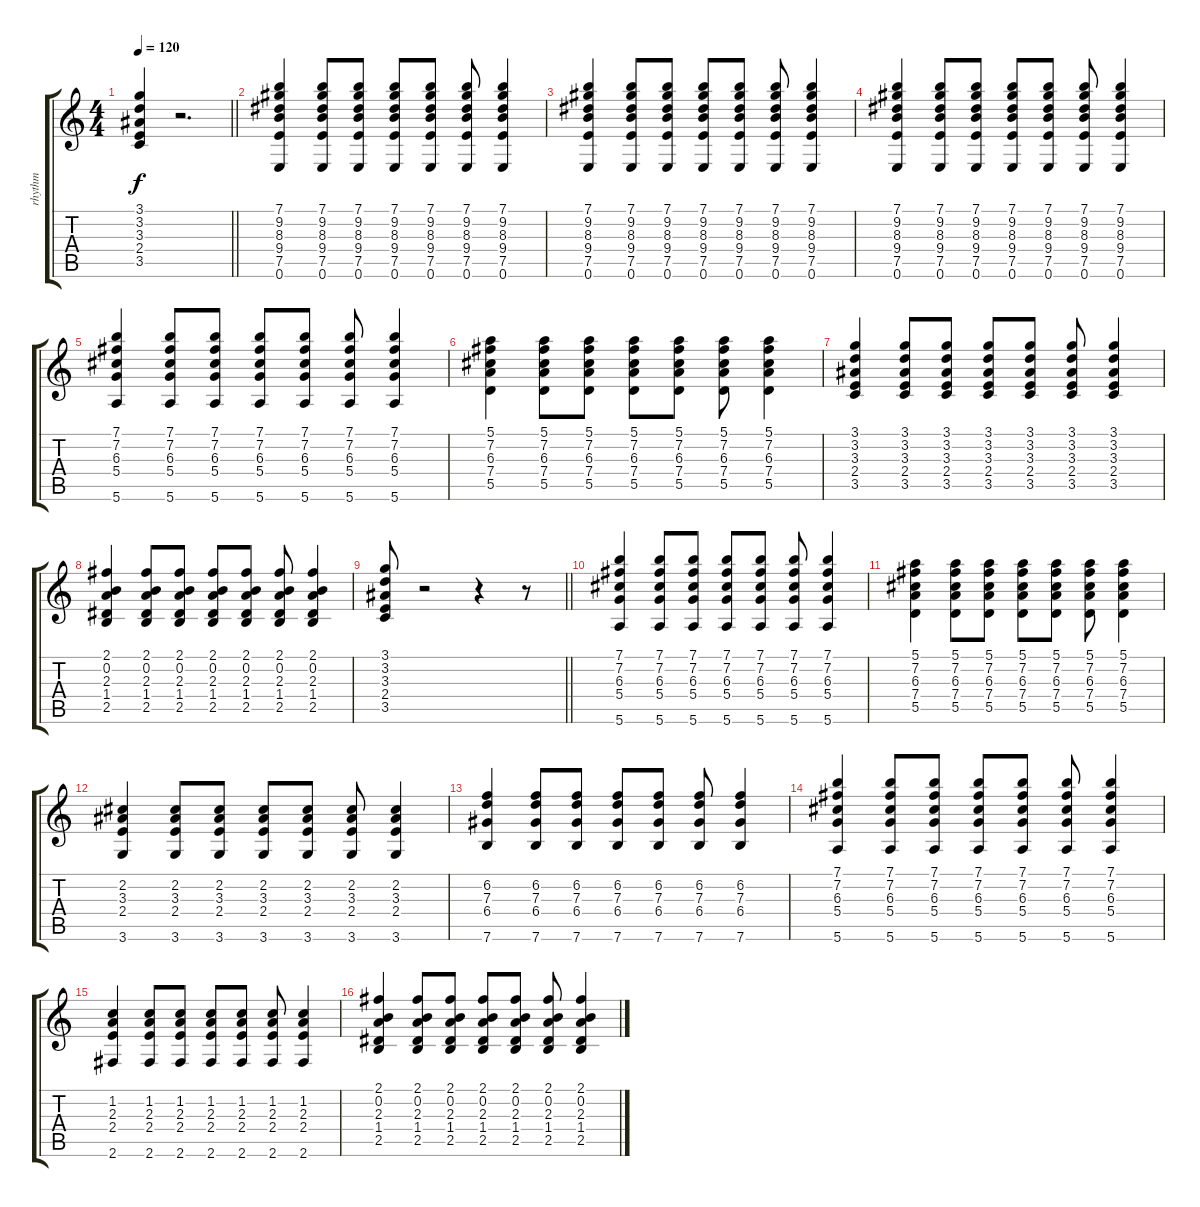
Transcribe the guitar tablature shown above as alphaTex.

\track ("rhythm" "rhythm") {instrument acousticguitarnylon}
\staff {score tabs}
\tuning (E4 B3 G3 D3 A2 E2) {hide}
\ts (4 4)
\tempo 120
\clef g2
\barLineRight lightlight
\ks c
(3.1 3.2 3.3 2.4 3.5).4{dy f} r.2{d} |
(7.1 9.2 8.3 9.4 7.5 0.6).4 (7.1 9.2 8.3 9.4 7.5 0.6).8 (7.1 9.2 8.3 9.4 7.5 0.6).8 (7.1 9.2 8.3 9.4 7.5 0.6).8 (7.1 9.2 8.3 9.4 7.5 0.6).8 (7.1 9.2 8.3 9.4 7.5 0.6).8 (7.1 9.2 8.3 9.4 7.5 0.6).4 |
(7.1 9.2 8.3 9.4 7.5 0.6).4 (7.1 9.2 8.3 9.4 7.5 0.6).8 (7.1 9.2 8.3 9.4 7.5 0.6).8 (7.1 9.2 8.3 9.4 7.5 0.6).8 (7.1 9.2 8.3 9.4 7.5 0.6).8 (7.1 9.2 8.3 9.4 7.5 0.6).8 (7.1 9.2 8.3 9.4 7.5 0.6).4 |
(7.1 9.2 8.3 9.4 7.5 0.6).4 (7.1 9.2 8.3 9.4 7.5 0.6).8 (7.1 9.2 8.3 9.4 7.5 0.6).8 (7.1 9.2 8.3 9.4 7.5 0.6).8 (7.1 9.2 8.3 9.4 7.5 0.6).8 (7.1 9.2 8.3 9.4 7.5 0.6).8 (7.1 9.2 8.3 9.4 7.5 0.6).4 |
(7.1 7.2 6.3 5.4 5.6).4 (7.1 7.2 6.3 5.4 5.6).8 (7.1 7.2 6.3 5.4 5.6).8 (7.1 7.2 6.3 5.4 5.6).8 (7.1 7.2 6.3 5.4 5.6).8 (7.1 7.2 6.3 5.4 5.6).8 (7.1 7.2 6.3 5.4 5.6).4 |
(5.1 7.2 6.3 7.4 5.5).4 (5.1 7.2 6.3 7.4 5.5).8 (5.1 7.2 6.3 7.4 5.5).8 (5.1 7.2 6.3 7.4 5.5).8 (5.1 7.2 6.3 7.4 5.5).8 (5.1 7.2 6.3 7.4 5.5).8 (5.1 7.2 6.3 7.4 5.5).4 |
(3.1 3.2 3.3 2.4 3.5).4 (3.1 3.2 3.3 2.4 3.5).8 (3.1 3.2 3.3 2.4 3.5).8 (3.1 3.2 3.3 2.4 3.5).8 (3.1 3.2 3.3 2.4 3.5).8 (3.1 3.2 3.3 2.4 3.5).8 (3.1 3.2 3.3 2.4 3.5).4 |
(2.1 0.2 2.3 1.4 2.5).4 (2.1 0.2 2.3 1.4 2.5).8 (2.1 0.2 2.3 1.4 2.5).8 (2.1 0.2 2.3 1.4 2.5).8 (2.1 0.2 2.3 1.4 2.5).8 (2.1 0.2 2.3 1.4 2.5).8 (2.1 0.2 2.3 1.4 2.5).4 |
\barLineRight lightlight
(3.1 3.2 3.3 2.4 3.5).8 r.2 r.4 r.8 |
(7.1 7.2 6.3 5.4 5.6).4 (7.1 7.2 6.3 5.4 5.6).8 (7.1 7.2 6.3 5.4 5.6).8 (7.1 7.2 6.3 5.4 5.6).8 (7.1 7.2 6.3 5.4 5.6).8 (7.1 7.2 6.3 5.4 5.6).8 (7.1 7.2 6.3 5.4 5.6).4 |
(5.1 7.2 6.3 7.4 5.5).4 (5.1 7.2 6.3 7.4 5.5).8 (5.1 7.2 6.3 7.4 5.5).8 (5.1 7.2 6.3 7.4 5.5).8 (5.1 7.2 6.3 7.4 5.5).8 (5.1 7.2 6.3 7.4 5.5).8 (5.1 7.2 6.3 7.4 5.5).4 |
(2.2 3.3 2.4 3.6).4 (2.2 3.3 2.4 3.6).8 (2.2 3.3 2.4 3.6).8 (2.2 3.3 2.4 3.6).8 (2.2 3.3 2.4 3.6).8 (2.2 3.3 2.4 3.6).8 (2.2 3.3 2.4 3.6).4 |
(6.2 7.3 6.4 7.6).4 (6.2 7.3 6.4 7.6).8 (6.2 7.3 6.4 7.6).8 (6.2 7.3 6.4 7.6).8 (6.2 7.3 6.4 7.6).8 (6.2 7.3 6.4 7.6).8 (6.2 7.3 6.4 7.6).4 |
(7.1 7.2 6.3 5.4 5.6).4 (7.1 7.2 6.3 5.4 5.6).8 (7.1 7.2 6.3 5.4 5.6).8 (7.1 7.2 6.3 5.4 5.6).8 (7.1 7.2 6.3 5.4 5.6).8 (7.1 7.2 6.3 5.4 5.6).8 (7.1 7.2 6.3 5.4 5.6).4 |
(1.2 2.3 2.4 2.6).4 (1.2 2.3 2.4 2.6).8 (1.2 2.3 2.4 2.6).8 (1.2 2.3 2.4 2.6).8 (1.2 2.3 2.4 2.6).8 (1.2 2.3 2.4 2.6).8 (1.2 2.3 2.4 2.6).4 |
(2.1 0.2 2.3 1.4 2.5).4 (2.1 0.2 2.3 1.4 2.5).8 (2.1 0.2 2.3 1.4 2.5).8 (2.1 0.2 2.3 1.4 2.5).8 (2.1 0.2 2.3 1.4 2.5).8 (2.1 0.2 2.3 1.4 2.5).8 (2.1 0.2 2.3 1.4 2.5).4
